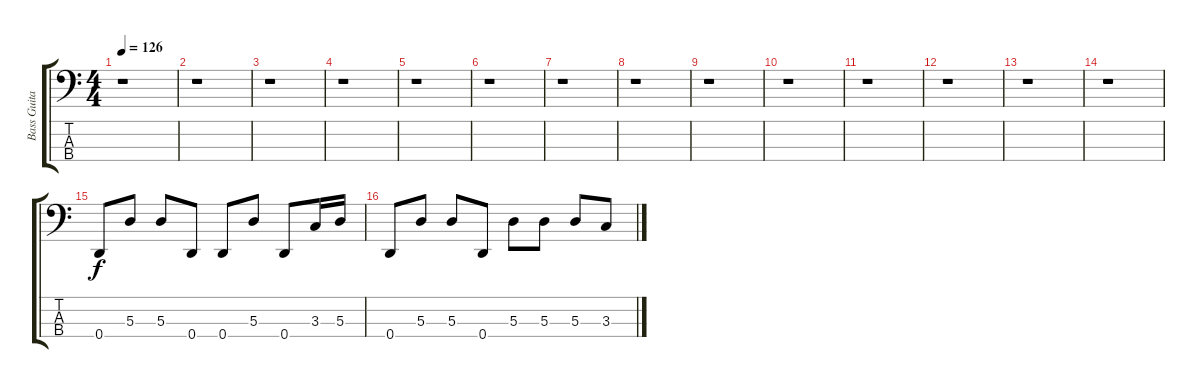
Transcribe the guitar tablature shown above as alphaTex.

\track ("Bass Guitar" "Bass Guita") {instrument electricbasspick}
\staff {score tabs}
\tuning (G2 D2 A1 D1) {hide}
\ts (4 4)
\tempo 126
\clef f4
\ks c
r.1{dy f} |
r.1 |
r.1 |
r.1 |
r.1 |
r.1 |
r.1 |
r.1 |
r.1 |
r.1 |
r.1 |
r.1 |
r.1 |
r.1 |
0.4.8 5.3.8 5.3.8 0.4.8 0.4.8 5.3.8 0.4.8 3.3.16 5.3.16 |
0.4.8 5.3.8 5.3.8 0.4.8 5.3.8 5.3.8 5.3.8 3.3.8
